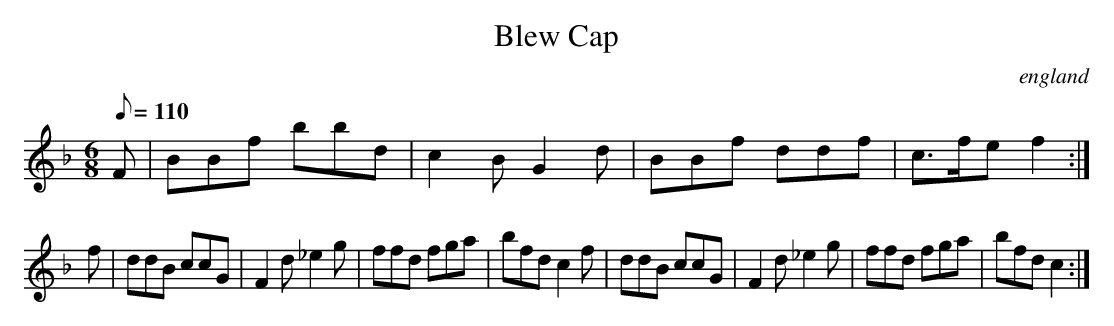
X:1
T:Blew Cap
O:england
M:6/8
L:1/8
Q:110
K:F
F|BBf bbd|c2B G2d|BBf ddf|c>fe f2:|
f|ddB ccG|F2d _e2g|ffd fga|bfd c2f|ddB ccG|F2d _e2g|ffd fga|bfd c2:|
